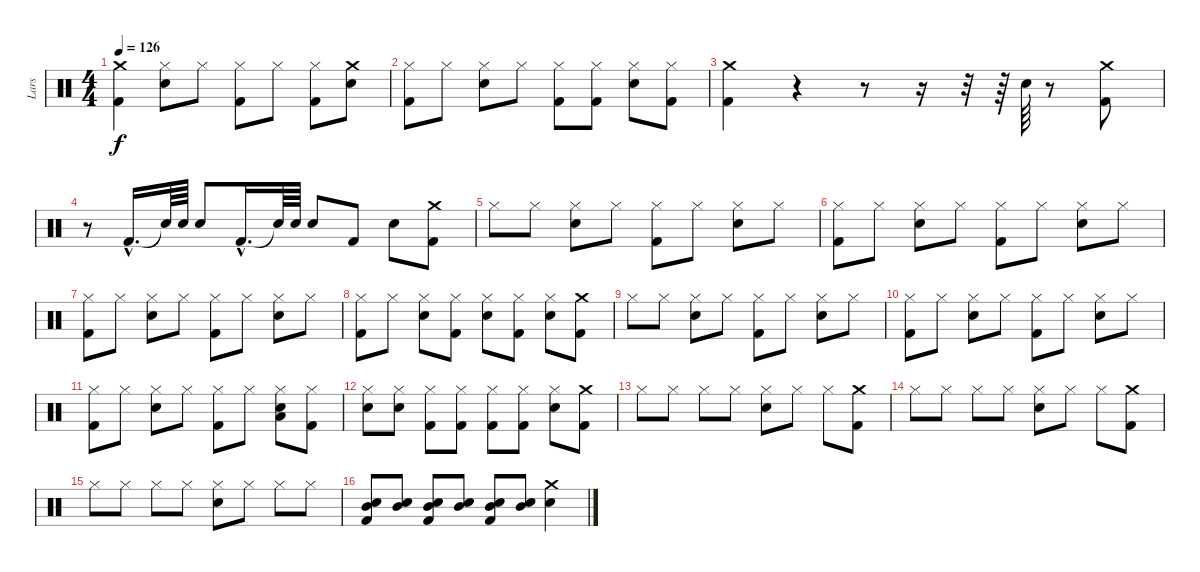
\track ("Lars" "Lars") {instrument percussion}
\staff {score}
\articulation defaults
\ts (4 4)
\tempo 126
\clef neutral
\ks c
("Kick (hit) 2" "Crash medium (hit)").4{dy f} ("Hi-Hat (closed)" "Electric Snare (hit)").8 "Hi-Hat (closed)".8 ("Kick (hit) 2" "Hi-Hat (closed)").8 "Hi-Hat (closed)".8 ("Kick (hit) 2" "Hi-Hat (closed)").8 ("Crash medium (hit)" "Electric Snare (hit)").8 |
("Kick (hit) 2" "Hi-Hat (closed)").8 "Hi-Hat (closed)".8 ("Electric Snare (hit)" "Hi-Hat (closed)").8 "Hi-Hat (closed)".8 ("Kick (hit) 2" "Hi-Hat (closed)").8 ("Kick (hit) 2" "Hi-Hat (closed)").8 ("Electric Snare (hit)" "Hi-Hat (closed)").8 ("Kick (hit) 2" "Hi-Hat (closed)").8 |
("Kick (hit) 2" "Crash medium (hit)").4 r.4 r.8 r.16 r.32 r.64 "Electric Snare (hit)".64 r.8 ("Kick (hit) 2" "Crash medium (hit)").8 |
r.8 "Kick (hit) 2"{hac}.16{d} "Snare (hit)"{t}.64 "Electric Snare (hit)".64 "Electric Snare (hit)".8 "Kick (hit) 2"{hac}.16{d} "Snare (hit)"{t}.64 "Electric Snare (hit)".64 "Electric Snare (hit)".8 "Kick (hit) 2".8 "Electric Snare (hit)".8 ("Crash medium (hit)" "Kick (hit) 2").8 |
"Hi-Hat (closed)".8 "Hi-Hat (closed)".8 ("Electric Snare (hit)" "Hi-Hat (closed)").8 "Hi-Hat (closed)".8 ("Kick (hit) 2" "Hi-Hat (closed)").8 "Hi-Hat (closed)".8 ("Electric Snare (hit)" "Hi-Hat (closed)").8 "Hi-Hat (closed)".8 |
("Kick (hit) 2" "Hi-Hat (closed)").8 "Hi-Hat (closed)".8 ("Electric Snare (hit)" "Hi-Hat (closed)").8 "Hi-Hat (closed)".8 ("Kick (hit) 2" "Hi-Hat (closed)").8 "Hi-Hat (closed)".8 ("Electric Snare (hit)" "Hi-Hat (closed)").8 "Hi-Hat (closed)".8 |
("Kick (hit) 2" "Hi-Hat (closed)").8 "Hi-Hat (closed)".8 ("Electric Snare (hit)" "Hi-Hat (closed)").8 "Hi-Hat (closed)".8 ("Kick (hit) 2" "Hi-Hat (closed)").8 "Hi-Hat (closed)".8 ("Electric Snare (hit)" "Hi-Hat (closed)").8 "Hi-Hat (closed)".8 |
("Hi-Hat (closed)" "Kick (hit) 2").8 "Hi-Hat (closed)".8 ("Electric Snare (hit)" "Hi-Hat (closed)").8 ("Kick (hit) 2" "Hi-Hat (closed)").8 ("Electric Snare (hit)" "Hi-Hat (closed)").8 ("Hi-Hat (closed)" "Kick (hit) 2").8 ("Electric Snare (hit)" "Hi-Hat (closed)").8 ("Crash medium (hit)" "Kick (hit) 2").8 |
"Hi-Hat (closed)".8 "Hi-Hat (closed)".8 ("Electric Snare (hit)" "Hi-Hat (closed)").8 "Hi-Hat (closed)".8 ("Kick (hit) 2" "Hi-Hat (closed)").8 "Hi-Hat (closed)".8 ("Electric Snare (hit)" "Hi-Hat (closed)").8 "Hi-Hat (closed)".8 |
("Kick (hit) 2" "Hi-Hat (closed)").8 "Hi-Hat (closed)".8 ("Electric Snare (hit)" "Hi-Hat (closed)").8 "Hi-Hat (closed)".8 ("Kick (hit) 2" "Hi-Hat (closed)").8 "Hi-Hat (closed)".8 ("Electric Snare (hit)" "Hi-Hat (closed)").8 "Hi-Hat (closed)".8 |
("Kick (hit) 2" "Hi-Hat (closed)").8 "Hi-Hat (closed)".8 ("Electric Snare (hit)" "Hi-Hat (closed)").8 "Hi-Hat (closed)".8 ("Kick (hit) 2" "Hi-Hat (closed)").8 "Hi-Hat (closed)".8 ("Low Tom (hit)" "Electric Snare (hit)" "Hi-Hat (closed)").8 ("Kick (hit) 2" "Hi-Hat (closed)").8 |
("Electric Snare (hit)" "Hi-Hat (closed)").8 ("Electric Snare (hit)" "Hi-Hat (closed)").8 ("Kick (hit) 2" "Hi-Hat (closed)").8 ("Kick (hit) 2" "Hi-Hat (closed)").8 ("Hi-Hat (closed)" "Kick (hit) 2").8 ("Hi-Hat (closed)" "Kick (hit) 2").8 ("Electric Snare (hit)" "Hi-Hat (closed)").8 ("Crash medium (hit)" "Kick (hit) 2").8 |
"Hi-Hat (closed)".8 "Hi-Hat (closed)".8 "Hi-Hat (closed)".8 "Hi-Hat (closed)".8 ("Electric Snare (hit)" "Hi-Hat (closed)").8 "Hi-Hat (closed)".8 "Hi-Hat (closed)".8 ("Kick (hit) 2" "Crash medium (hit)").8 |
"Hi-Hat (closed)".8 "Hi-Hat (closed)".8 "Hi-Hat (closed)".8 "Hi-Hat (closed)".8 ("Electric Snare (hit)" "Hi-Hat (closed)").8 "Hi-Hat (closed)".8 "Hi-Hat (closed)".8 ("Kick (hit) 2" "Crash medium (hit)").8 |
"Hi-Hat (closed)".8 "Hi-Hat (closed)".8 "Hi-Hat (closed)".8 "Hi-Hat (closed)".8 ("Electric Snare (hit)" "Hi-Hat (closed)").8 "Hi-Hat (closed)".8 "Hi-Hat (closed)".8 "Hi-Hat (closed)".8 |
("Kick (hit) 2" "Mid Tom (hit)" "Electric Snare (hit)").8 ("Mid Tom (hit)" "Electric Snare (hit)").8 ("Kick (hit) 2" "Mid Tom (hit)" "Electric Snare (hit)").8 ("Mid Tom (hit)" "Electric Snare (hit)").8 ("Kick (hit) 2" "Mid Tom (hit)" "Electric Snare (hit)").8 ("Mid Tom (hit)" "Electric Snare (hit)").8 ("Crash medium (hit)" "Electric Snare (hit)").4
